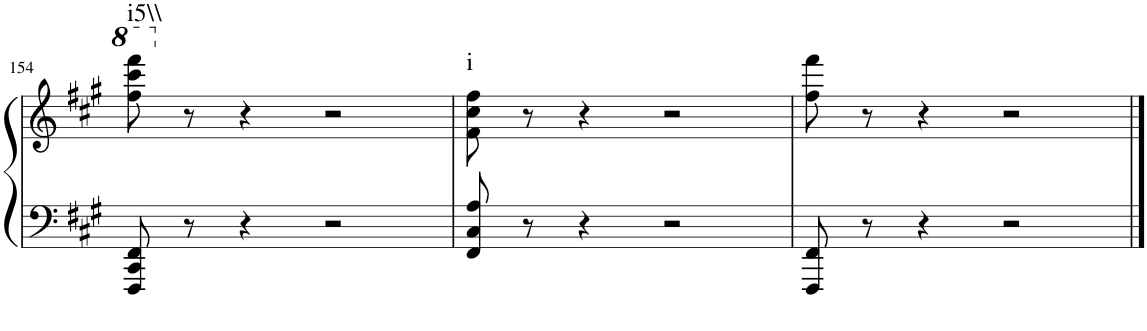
**kern	**kern	**harte
*part1	*part1	*part1
*staff2	*staff1	*
*I"Piano	*	*
*I'Pno.	*	*
!!LO:PB:g=z
*clefF4	*clefG2	*
*k[f#c#g#]	*k[f#c#g#]	*
*M4/4	*M4/4	*
*met(c)	*met(c)	*
=154	=154	=154
!	!	!LO:H:kt=i5\\
8FFF#/ 8CC#/ 8FF#/	8fff#\ 8cccc#\ 8ffff#\	N
8r	8r	.
4r	4r	.
2r	2r	.
=155	=155	=155
!	!	!LO:H:kt=i
8FF#/ 8C#/ 8A/	8f#\ 8cc#\ 8ff#\	N
8r	8r	.
4r	4r	.
2r	2r	.
=156	=156	=156
8FFF#/ 8FF#/	8ff#\ 8fff#\	.
8r	8r	.
4r	4r	.
2r	2r	.
==	==	==
*-	*-	*-
